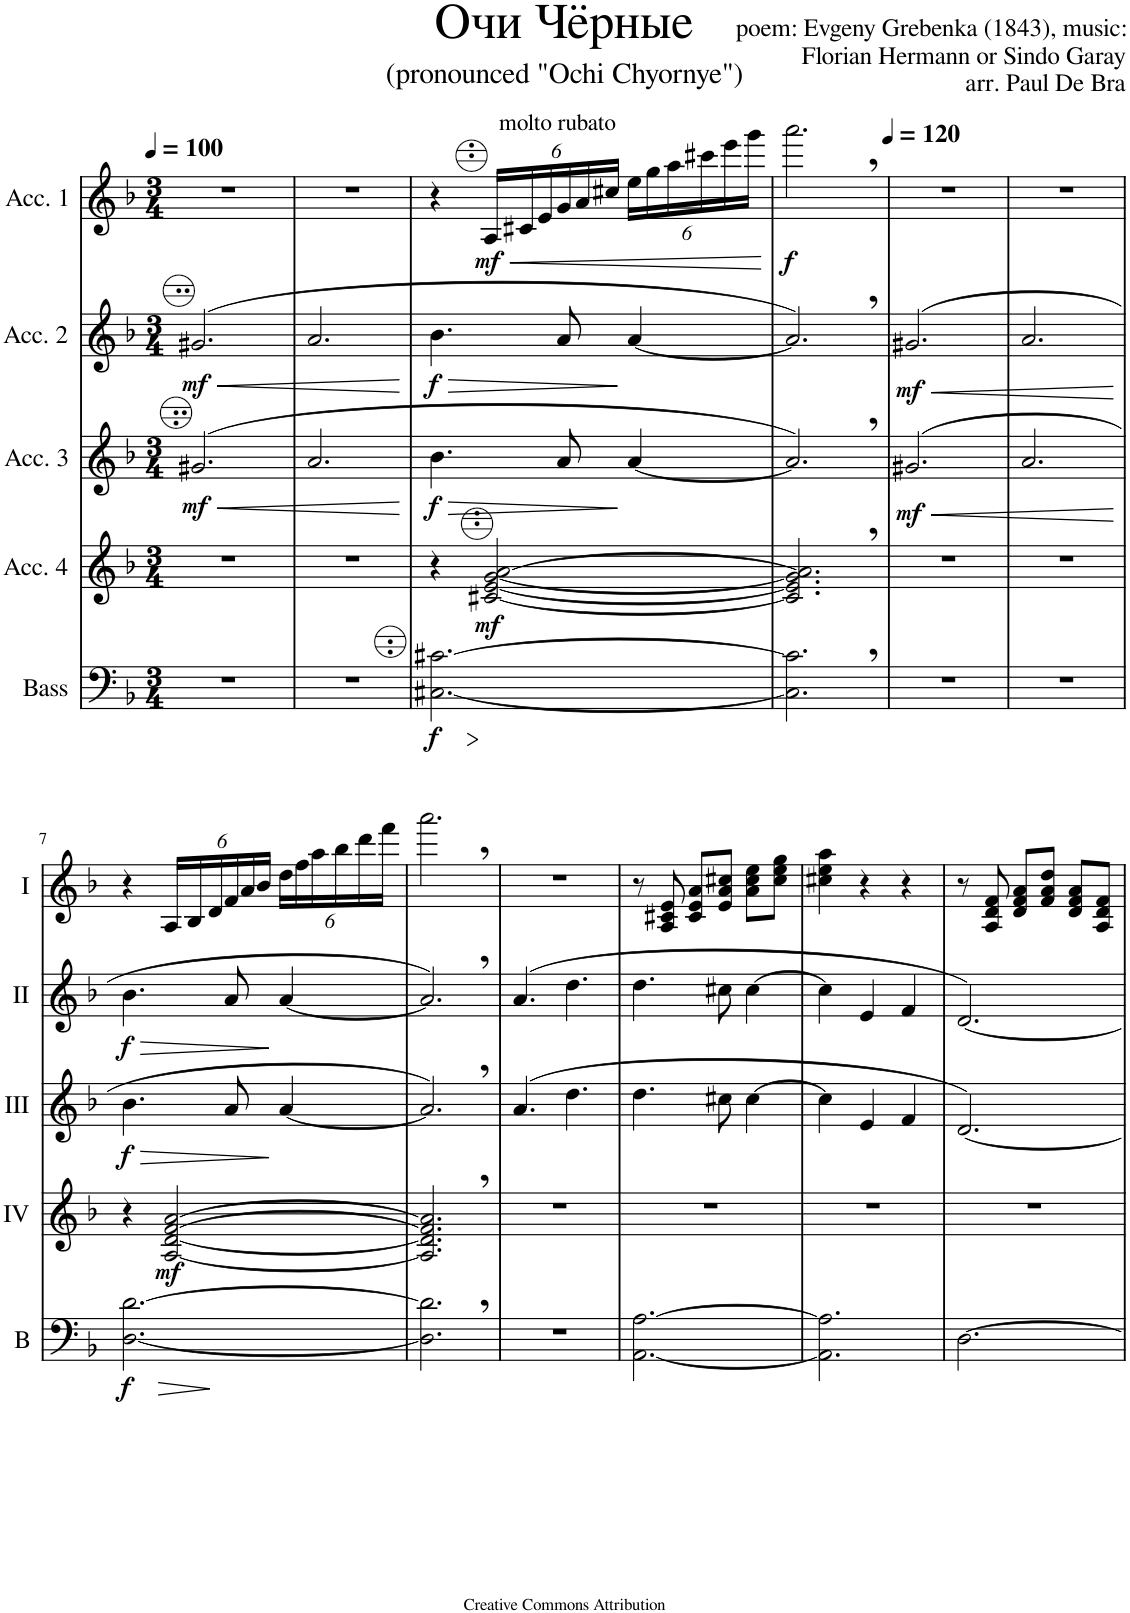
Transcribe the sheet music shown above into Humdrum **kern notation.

**kern	**dynam	**kern	**dynam	**kern	**dynam	**kern	**dynam	**kern	**dynam
*part5	*part5	*part4	*part4	*part3	*part3	*part2	*part2	*part1	*part1
*staff5	*staff5	*staff4	*staff4	*staff3	*staff3	*staff2	*staff2	*staff1	*staff1
*I"Bass	*	*I"Acc. 4	*	*I"Acc. 3	*	*I"Acc. 2	*	*I"Acc. 1	*
*I'B	*	*	*	*	*	*	*	*	*
*clefF4	*	*clefG2	*	*clefG2	*	*clefG2	*	*clefG2	*
*Trd7c12	*	*	*	*	*	*	*	*	*
*k[b-]	*	*k[b-]	*	*k[b-]	*	*k[b-]	*	*k[b-]	*
*M3/4	*	*M3/4	*	*M3/4	*	*M3/4	*	*M3/4	*
*MM100	*	*MM100	*	*MM100	*	*MM100	*	*MM100	*
=1	=1	=1	=1	=1	=1	=1	=1	=1	=1
!	!	!	!	!	!LO:HP:b	!	!LO:HP:b	!	!
!	!	!	!	!	!LO:DY:n=1:b	!	!LO:DY:n=1:b	!	!
2.r	.	2.r	.	(2.g#X/	< mf	(2.g#X/	< mf	2.r	.
=2	=2	=2	=2	=2	=2	=2	=2	=2	=2
2.r	.	2.r	.	2.a/	.	2.a/	.	2.r	.
.	.	.	.	.	[	.	[	.	.
=3	=3	=3	=3	=3	=3	=3	=3	=3	=3
!	!LO:HP:b	!	!	!	!LO:HP:b	!	!LO:HP:b	!	!
!	!LO:DY:n=1:b	!	!	!	!LO:DY:n=1:b	!	!LO:DY:n=1:b	!	!
[2.C#X\ [2.c#X\	> f	4r	.	4.b-\	> f	4.b-\	> f	4r	.
*	*	*	*	*	*	*	*	*Xbrackettup	*
!	!	!	!	!	!	!	!	!LO:TX:a:t=molto rubato	!
!	!	!	!LO:DY:b	!	!	!	!	!	!LO:HP:b
!	!	!	!	!	!	!	!	!	!LO:DY:n=1:b
.	.	[2c#X/ [2e/ [2g/ [2a/	mf	.	.	.	.	24A/LL	< mf
.	.	.	.	.	.	.	.	24c#X/	.
.	.	.	.	.	.	.	.	24e/	.
.	.	.	.	8a/	.	8a/	.	24g/	.
.	.	.	.	.	.	.	.	24a/	.
.	.	.	.	.	.	.	.	24cc#X/JJ	.
.	.	.	.	[4a/	]	[4a/	]	24ee\LL	.
.	.	.	.	.	.	.	.	24gg\	.
.	.	.	.	.	.	.	.	24aa\	.
.	.	.	.	.	.	.	.	24ccc#X\	.
.	.	.	.	.	.	.	.	24eee\	.
.	.	.	.	.	.	.	.	24ggg\JJ	.
.	]	.	.	.	.	.	.	.	[
=4	=4	=4	=4	=4	=4	=4	=4	=4	=4
!	!	!	!	!	!	!	!	!	!LO:DY:b
2.C#\], 2.c#\],	.	2.c#/], 2.e/], 2.g/], 2.a/],	.	2.a,/])	.	2.a,/])	.	2.aaa,\	f
=5	=5	=5	=5	=5	=5	=5	=5	=5	=5
*	*	*	*	*	*	*	*	*MM120	*
!	!	!	!	!	!LO:HP:b	!	!LO:HP:b	!	!
!	!	!	!	!	!LO:DY:n=1:b	!	!LO:DY:n=1:b	!	!
2.r	.	2.r	.	(2.g#X/	< mf	(2.g#X/	< mf	2.r	.
=6	=6	=6	=6	=6	=6	=6	=6	=6	=6
2.r	.	2.r	.	2.a/	.	2.a/	.	2.r	.
.	.	.	.	.	[	.	[	.	.
!!LO:LB:g=z
=7	=7	=7	=7	=7	=7	=7	=7	=7	=7
!	!LO:HP:b	!	!	!	!LO:HP:b	!	!LO:HP:b	!	!
!	!LO:DY:n=1:b	!	!	!	!LO:DY:n=1:b	!	!LO:DY:n=1:b	!	!
[2.D\ [2.d\	> f	4r	.	4.b-\	> f	4.b-\	> f	4r	.
!	!	!	!LO:DY:b	!	!	!	!	!	!
.	.	[2A/ [2d/ [2f/ [2a/	mf	.	.	.	.	24A/LL	.
.	.	.	.	.	.	.	.	24B-/	.
.	.	.	.	.	.	.	.	24d/	.
.	.	.	.	8a/	.	8a/	.	24f/	.
.	.	.	.	.	.	.	.	24a/	.
.	.	.	.	.	.	.	.	24b-/JJ	.
.	.	.	.	[4a/	]	[4a/	]	24dd\LL	.
.	.	.	.	.	.	.	.	24ff\	.
.	.	.	.	.	.	.	.	24aa\	.
.	.	.	.	.	.	.	.	24bb-\	.
.	.	.	.	.	.	.	.	24ddd\	.
.	.	.	.	.	.	.	.	24fff\JJ	.
.	]	.	.	.	.	.	.	.	.
=8	=8	=8	=8	=8	=8	=8	=8	=8	=8
2.D\], 2.d\],	.	2.A/], 2.d/], 2.f/], 2.a/],	.	2.a,/])	.	2.a,/])	.	2.aaa,\	.
=9	=9	=9	=9	=9	=9	=9	=9	=9	=9
2.r	.	2.r	.	(4.a/	.	(4.a/	.	2.r	.
.	.	.	.	4.dd\	.	4.dd\	.	.	.
=10	=10	=10	=10	=10	=10	=10	=10	=10	=10
[2.AA\ [2.A\	.	2.r	.	4.dd\	.	4.dd\	.	8r	.
.	.	.	.	.	.	.	.	8A/ 8c#X/ 8e/	.
.	.	.	.	.	.	.	.	8c#/ 8e/ 8a/L	.
.	.	.	.	8cc#X\	.	8cc#X\	.	8e/ 8a/ 8cc#X/J	.
.	.	.	.	[4cc#\	.	[4cc#\	.	8a\ 8cc#\ 8ee\L	.
.	.	.	.	.	.	.	.	8cc#\ 8ee\ 8gg\J	.
=11	=11	=11	=11	=11	=11	=11	=11	=11	=11
2.AA\] 2.A\]	.	2.r	.	4cc#\]	.	4cc#\]	.	4cc#X\ 4ee\ 4aa\	.
.	.	.	.	4e/	.	4e/	.	4r	.
.	.	.	.	4f/	.	4f/	.	4r	.
=12	=12	=12	=12	=12	=12	=12	=12	=12	=12
[2.D\	.	2.r	.	[2.d/)	.	[2.d/)	.	8r	.
.	.	.	.	.	.	.	.	8A/ 8d/ 8f/	.
.	.	.	.	.	.	.	.	8d/ 8f/ 8a/L	.
.	.	.	.	.	.	.	.	8f/ 8a/ 8dd/J	.
.	.	.	.	.	.	.	.	8d/ 8f/ 8a/L	.
.	.	.	.	.	.	.	.	8A/ 8d/ 8f/J	.
=	=	=	=	=	=	=	=	=	=
*-	*-	*-	*-	*-	*-	*-	*-	*-	*-
